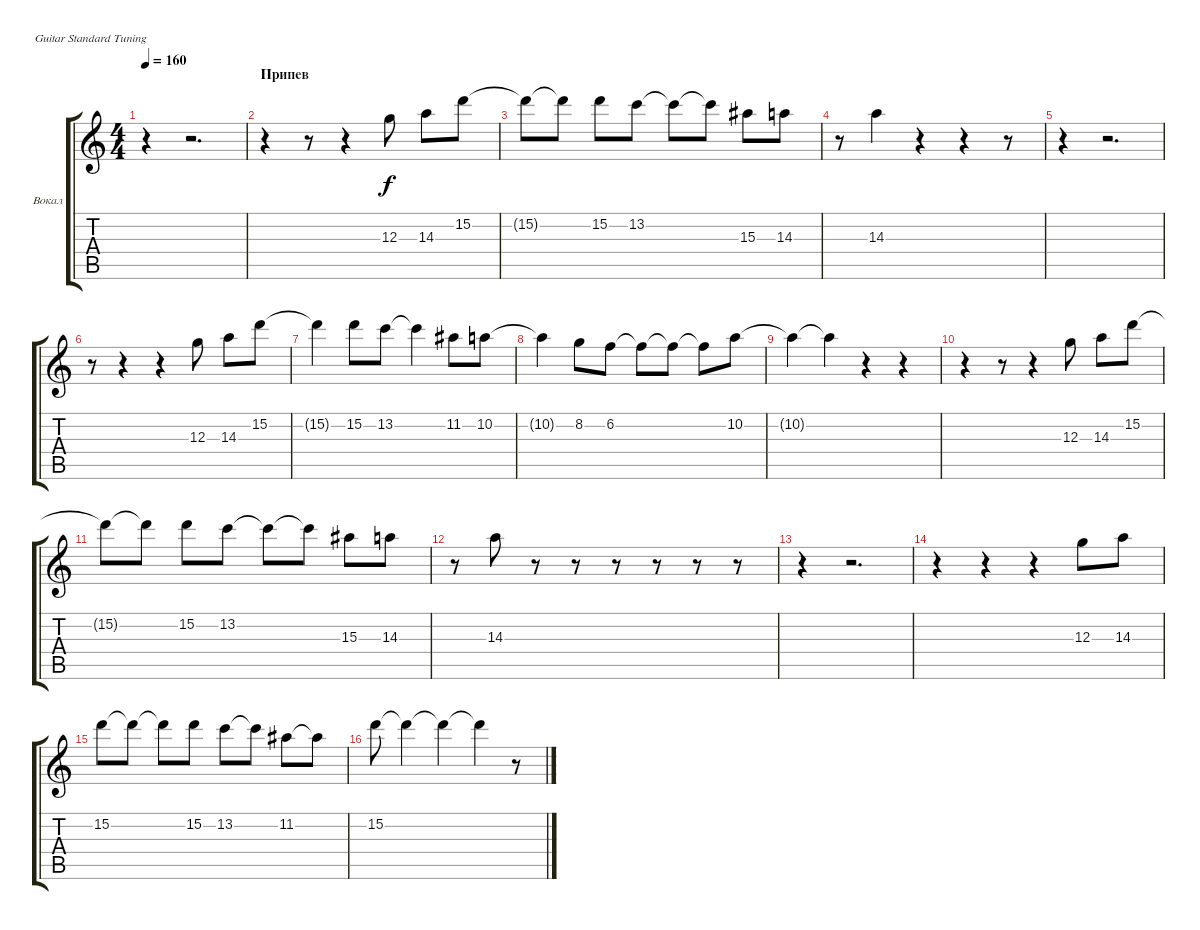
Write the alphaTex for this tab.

\bracketExtendMode groupsimilarinstruments
\firstSystemTrackNameOrientation horizontal
\otherSystemsTrackNameOrientation horizontal
\track ("Валерий Кипелов" "Вокал") {instrument lead6voice}
\staff {score tabs}
\tuning (E4 B3 G3 D3 A2 E2)
\displaytranspose 12
\ts (4 4)
\tempo 160
\clef g2
\ks c
r.4{dy f} r.2{d} |
\section ("" "Припев")
r.4 r.8 r.4 12.3.8 14.3.8 15.2.8 |
15.2{t}.8 15.2{t}.8 15.2.8 13.2.8 13.2{t}.8 13.2{t}.8 15.3.8 14.3.8 |
r.8 14.3.4 r.4 r.4 r.8 |
r.4 r.2{d} |
r.8 r.4 r.4 12.3.8 14.3.8 15.2.8 |
15.2{t}.4 15.2.8 13.2.8 13.2{t}.4 11.2.8 10.2.8 |
10.2{t}.4 8.2.8 6.2.8 6.2{t}.8 6.2{t}.8 6.2{t}.8 10.2.8 |
10.2{t}.4 10.2{t}.4 r.4 r.4 |
r.4 r.8 r.4 12.3.8 14.3.8 15.2.8 |
15.2{t}.8 15.2{t}.8 15.2.8 13.2.8 13.2{t}.8 13.2{t}.8 15.3.8 14.3.8 |
r.8 14.3.8 r.8 r.8 r.8 r.8 r.8 r.8 |
r.4 r.2{d} |
r.4 r.4 r.4 12.3.8 14.3.8 |
15.2.8 15.2{t}.8 15.2{t}.8 15.2.8 13.2.8 13.2{t}.8 11.2.8 11.2{t}.8 |
15.2.8 15.2{t}.4 15.2{t}.4 15.2{t}.4 r.8
